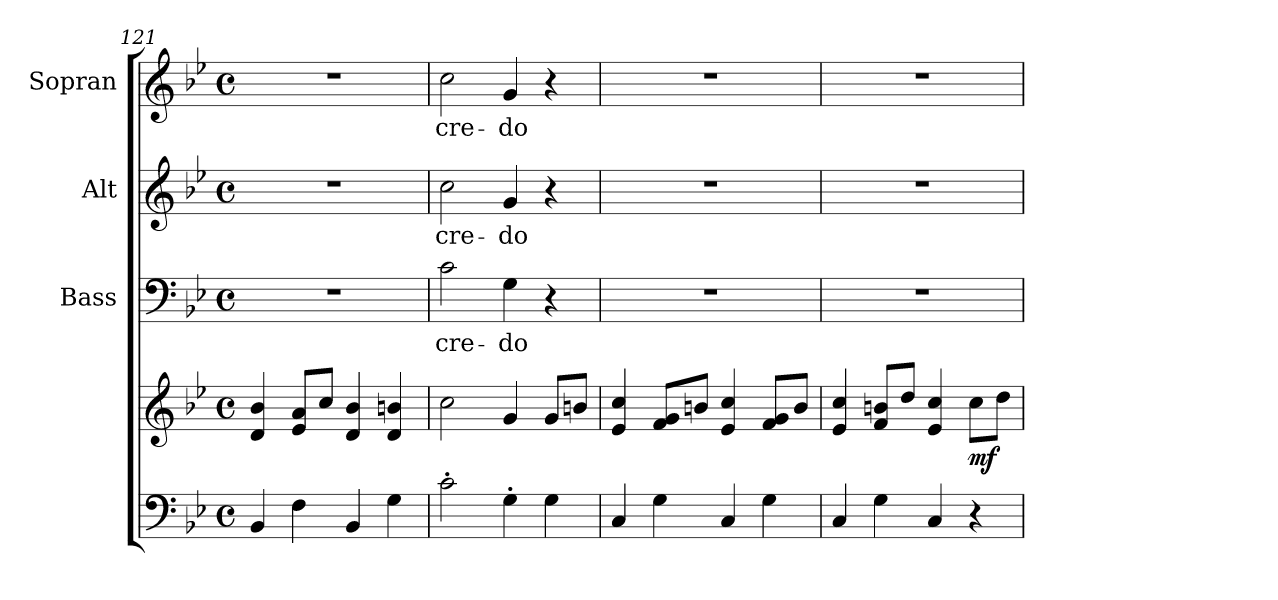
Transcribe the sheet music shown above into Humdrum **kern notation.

**kern	**kern	**dynam	**kern	**text	**kern	**text	**kern	**text
*part4	*part4	*part4	*part3	*part3	*part2	*part2	*part1	*part1
*staff5	*staff4	*staff4/5	*staff3	*staff3	*staff2	*staff2	*staff1	*staff1
*	*	*	*I"Bass	*	*I"Alt	*	*I"Sopran	*
*	*	*	*I'B.	*	*I'A.	*	*I'S.	*
*clefF4	*clefG2	*	*clefF4	*	*clefG2	*	*clefG2	*
*k[b-e-]	*k[b-e-]	*	*k[b-e-]	*	*k[b-e-]	*	*k[b-e-]	*
*B-:	*B-:	*	*B-:	*	*B-:	*	*B-:	*
*M4/4	*M4/4	*	*M4/4	*	*M4/4	*	*M4/4	*
*met(c)	*met(c)	*	*met(c)	*	*met(c)	*	*met(c)	*
=121	=121	=121	=121	=121	=121	=121	=121	=121
4BB-/	4d/ 4b-/	.	1r	.	1r	.	1r	.
4F\	8e-/ 8a/L	.	.	.	.	.	.	.
.	8cc/J	.	.	.	.	.	.	.
4BB-/	4d/ 4b-/	.	.	.	.	.	.	.
4G\	4d/ 4bn/	.	.	.	.	.	.	.
=122	=122	=122	=122	=122	=122	=122	=122	=122
!	!	!	!	!LO:LY:b	!	!LO:LY:b	!	!LO:LY:b
2c'>\	2cc\	.	2c\	cre-	2cc\	cre-	2cc\	cre-
!	!	!	!	!LO:LY:b	!	!LO:LY:b	!	!LO:LY:b
4G'>\	4g/	.	4G\	-do	4g/	-do	4g/	-do
4G\	8g/L	.	4r	.	4r	.	4r	.
.	8bn/J	.	.	.	.	.	.	.
=123	=123	=123	=123	=123	=123	=123	=123	=123
4C/	4e-/ 4cc/	.	1r	.	1r	.	1r	.
4G\	8f/ 8g/L	.	.	.	.	.	.	.
.	8bn/J	.	.	.	.	.	.	.
4C/	4e-/ 4cc/	.	.	.	.	.	.	.
4G\	8f/ 8g/L	.	.	.	.	.	.	.
.	8b/J	.	.	.	.	.	.	.
=124	=124	=124	=124	=124	=124	=124	=124	=124
4C/	4e-/ 4cc/	.	1r	.	1r	.	1r	.
4G\	8f/ 8bn/L	.	.	.	.	.	.	.
.	8dd/J	.	.	.	.	.	.	.
4C/	4e-/ 4cc/	.	.	.	.	.	.	.
!	!	!LO:DY:b	!	!	!	!	!	!
4r	8cc\L	mf	.	.	.	.	.	.
.	8dd\J	.	.	.	.	.	.	.
=	=	=	=	=	=	=	=	=
*-	*-	*-	*-	*-	*-	*-	*-	*-
